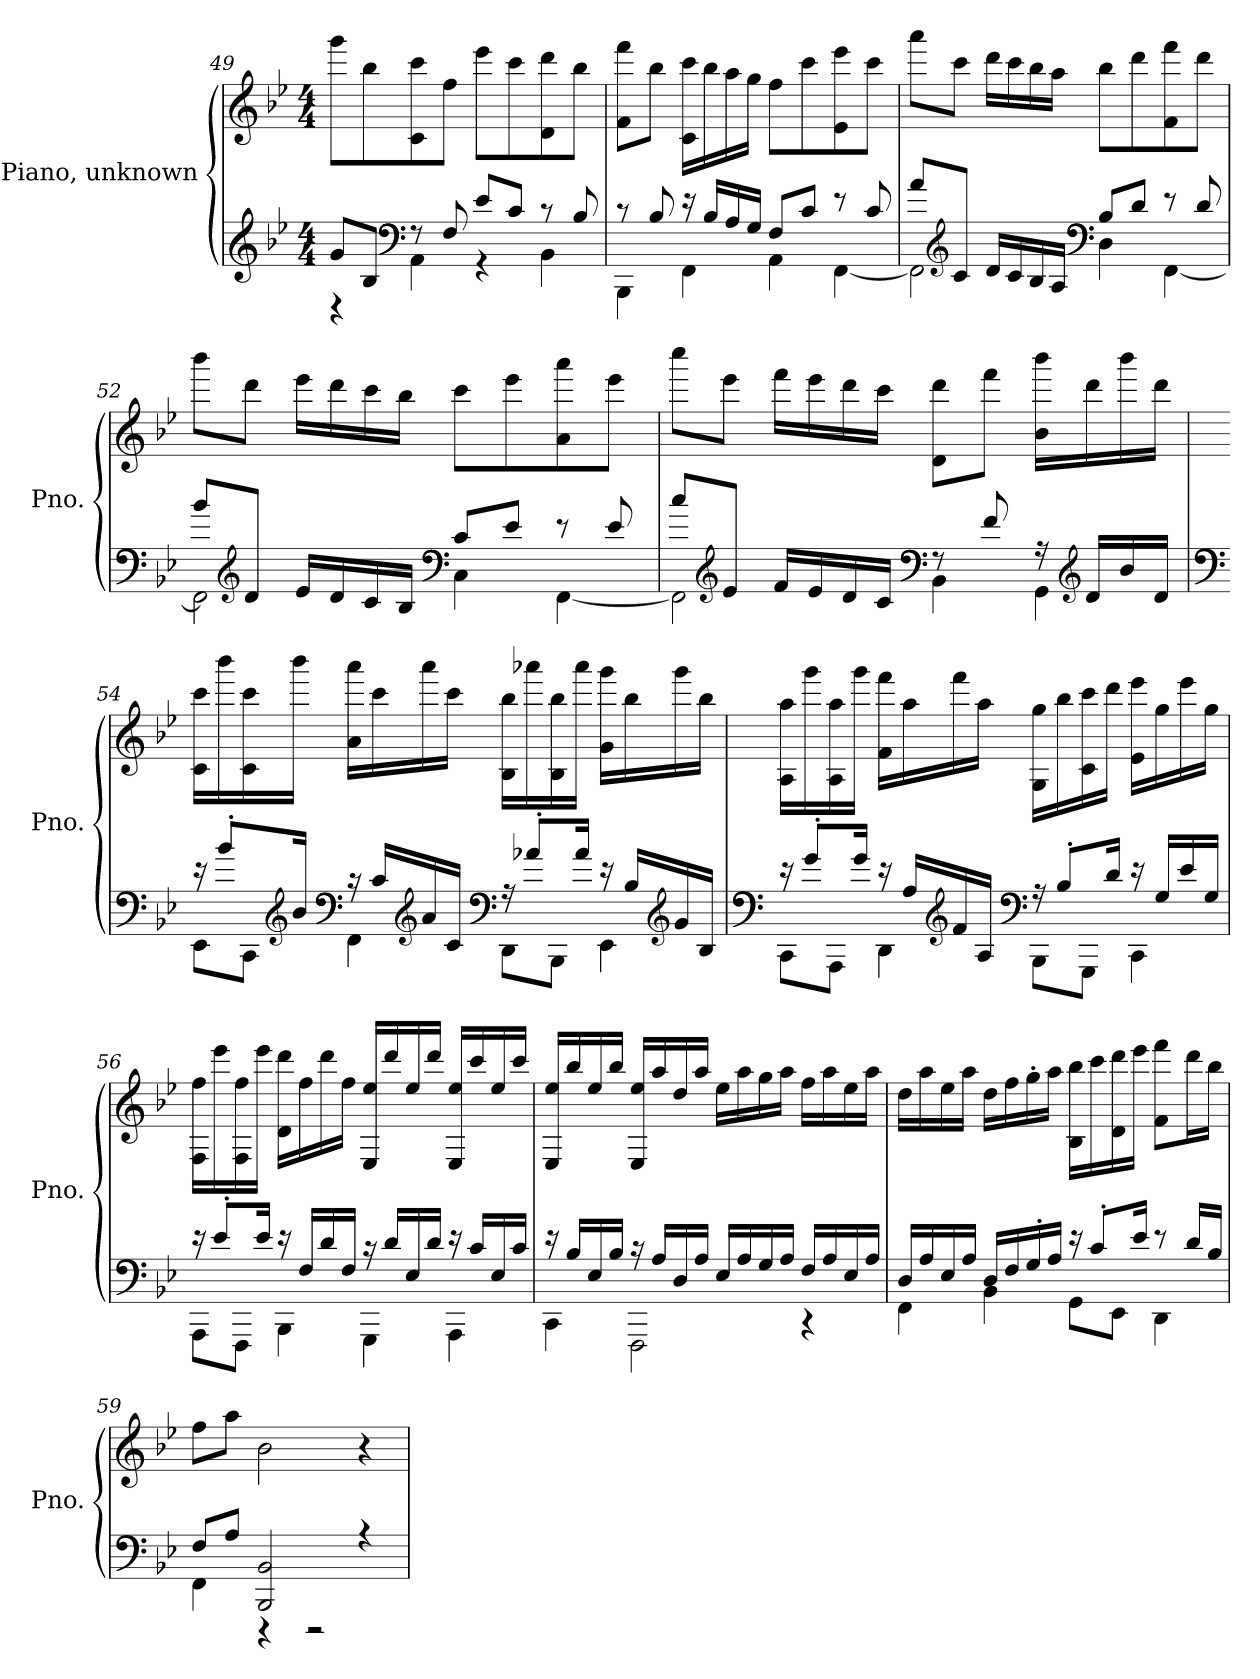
**kern	**kern
*part1	*part1
*staff2	*staff1
*I"Piano, unknown	*
*I'Pno.	*
!!LO:LB:g=z
*clefG2	*clefG2
*k[b-e-]	*k[b-e-]
*M4/4	*M4/4
=49	=49
*^	*
8g/L	4r	8ggg\L
8B-/J	.	8bb-\
*clefF4	*	*
8r	4AA\	8c\ 8ccc\
8F/	.	8ff\J
8e-/L	4r	8eee-\L
8c/J	.	8ccc\
8r	4BB-\	8d\ 8ddd\
8B-/	.	8bb-\J
=50	=50	=50
8r	4BBB-\	8f\ 8fff\L
8B-/	.	8bb-\J
16r	4FF\	16c\ 16ccc\LL
16B-/LL	.	16bb-\
16A/	.	16aa\
16G/JJ	.	16gg\JJ
8F/L	4AA\	8ff\L
8c/J	.	8ccc\
8r	[4FF\	8e-\ 8eee-\
8c/	.	8ccc\J
=51	=51	=51
8a/L	2FF\]	8aaa\L
*clefG2	*	*
8c/J	.	8ccc\J
16d/LL	.	16ddd\LL
16c/	.	16ccc\
16B-/	.	16bb-\
16A/JJ	.	16aa\JJ
*clefF4	*	*
8B-/L	4D\	8bb-\L
8d/J	.	8ddd\
8r	[4FF\	8f\ 8fff\
8d/	.	8ddd\J
!!LO:PB:g=z
=52	=52	=52
8b-/L	2FF\]	8bbb-\L
*clefG2	*	*
8d/J	.	8ddd\J
16e-/LL	.	16eee-\LL
16d/	.	16ddd\
16c/	.	16ccc\
16B-/JJ	.	16bb-\JJ
*clefF4	*	*
8c/L	4C\	8ccc\L
8e-/J	.	8eee-\
8r	[4FF\	8a\ 8aaa\
8e-/	.	8eee-\J
=53	=53	=53
8cc/L	2FF\]	8cccc\L
*clefG2	*	*
8e-/J	.	8eee-\J
16f/LL	.	16fff\LL
16e-/	.	16eee-\
16d/	.	16ddd\
16c/JJ	.	16ccc\JJ
*clefF4	*	*
8r	4BB-\	8d\ 8ddd\L
8f/	.	8fff\J
16r	4GG\	16b-\ 16bbb-\LL
*clefG2	*	*
16d/LL	.	16ddd\
16b-/	.	16bbb-\
16d/JJ	.	16ddd\JJ
!!LO:LB:g=z
=54	=54	=54
*clefF4	*	*
16r	8EE-\L	16c\ 16ccc\LL
8b-'/L	.	16bbb-\
.	8CC\J	16c\ 16ccc\
*clefG2	*	*
16b-/Jk	.	16bbb-\JJ
*clefF4	*	*
16r	4FF\	16a\ 16aaa\LL
16c/LL	.	16ccc\
*clefG2	*	*
16a/	.	16aaa\
16c/JJ	.	16ccc\JJ
*clefF4	*	*
16r	8DD\L	16B-\ 16bb-\LL
8a-X'/L	.	16aaa-X\
.	8BBB-\J	16B-\ 16bb-\
16a-/Jk	.	16aaa-\JJ
16r	4EE-\	16g\ 16ggg\LL
16B-/LL	.	16bb-\
*clefG2	*	*
16g/	.	16ggg\
16B-/JJ	.	16bb-\JJ
!!LO:LB:g=z
=55	=55	=55
*clefF4	*	*
16r	8CC\L	16A\ 16aa\LL
8g'/L	.	16ggg\
.	8AAA\J	16A\ 16aa\
16g/Jk	.	16ggg\JJ
16r	4DD\	16f\ 16fff\LL
16A/LL	.	16aa\
*clefG2	*	*
16f/	.	16fff\
16A/JJ	.	16aa\JJ
*clefF4	*	*
16r	8BBB-\L	16G\ 16gg\LL
8B-'/L	.	16bb-\
.	8GGG\J	16c\ 16ccc\
16d/Jk	.	16ddd\JJ
16r	4CC\	16e-\ 16eee-\LL
16G/LL	.	16gg\
16e-/	.	16eee-\
16G/JJ	.	16gg\JJ
=56	=56	=56
16r	8AAA\L	16F\ 16ff\LL
8e-'/L	.	16eee-\
.	8FFF\J	16F\ 16ff\
16e-/Jk	.	16eee-\JJ
16r	4BBB-\	16d\ 16ddd\LL
16F/LL	.	16ff\
16d/	.	16ddd\
16F/JJ	.	16ff\JJ
16r	4GGG\	16E-/ 16ee-/LL
16d/LL	.	16ddd/
16E-/	.	16ee-/
16d/JJ	.	16ddd/JJ
16r	4AAA\	16E-/ 16ee-/LL
16c/LL	.	16ccc/
16E-/	.	16ee-/
16c/JJ	.	16ccc/JJ
!!LO:LB:g=z
=57	=57	=57
16r	4CC\	16E-/ 16ee-/LL
16B-/LL	.	16bb-/
16E-/	.	16ee-/
16B-/JJ	.	16bb-/JJ
16r	2FFF\	16E-/ 16ee-/LL
16A/LL	.	16aa/
16D/	.	16dd/
16A/JJ	.	16aa/JJ
16E-/LL	.	16ee-\LL
16A/	.	16aa\
16G/	.	16gg\
16A/JJ	.	16aa\JJ
16F/LL	4r	16ff\LL
16A/	.	16aa\
16E-/	.	16ee-\
16A/JJ	.	16aa\JJ
=58	=58	=58
16D/LL	4FF\	16dd\LL
16A/	.	16aa\
16E-/	.	16ee-\
16A/JJ	.	16aa\JJ
16D/LL	4BB-\	16dd\LL
16F/	.	16ff\
16G'/	.	16gg'\
16A/JJ	.	16aa\JJ
16r	8GG\L	16B-\ 16bb-\LL
8c'/L	.	16ccc\
.	8EE-\J	16d\ 16ddd\
16e-/Jk	.	16eee-\JJ
8r	4DD\	8f\ 8fff\L
16d/LL	.	16ddd\L
16B-/JJ	.	16bb-\JJ
=59	=59	=59
8F/L	4FF\	8ff\L
8A/J	.	8aa\J
2BBB-/ 2BB-/	4r	2b-\
.	2r	.
4r	.	4r
*v	*v	*
=	=
*-	*-
